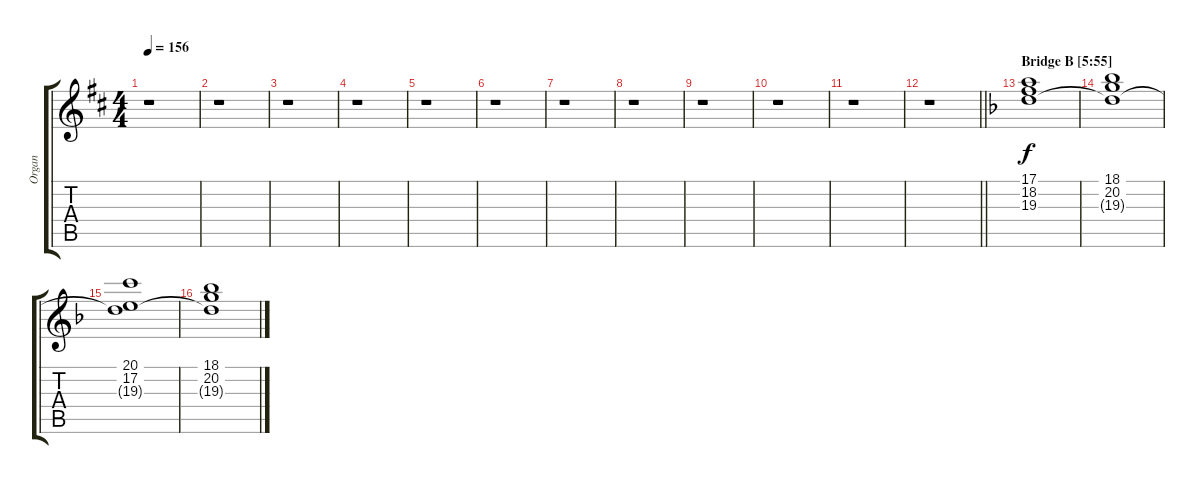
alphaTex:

\track ("Organ" "Organ") {instrument churchorgan}
\staff {score tabs}
\tuning (E4 B3 G3 D3 A2 E2) {hide}
\ts (4 4)
\tempo 156
\clef g2
\ks d
r.1{dy f} |
r.1 |
r.1 |
r.1 |
r.1 |
r.1 |
r.1 |
r.1 |
r.1 |
r.1 |
r.1 |
\barLineRight lightlight
r.1 |
\section ("" "Bridge B [5:55]")
\ks dminor
(17.1 18.2 19.3).1 |
(18.1 20.2 19.3{t}).1 |
(20.1 17.2 19.3{t}).1 |
(18.1 20.2 19.3{t}).1
